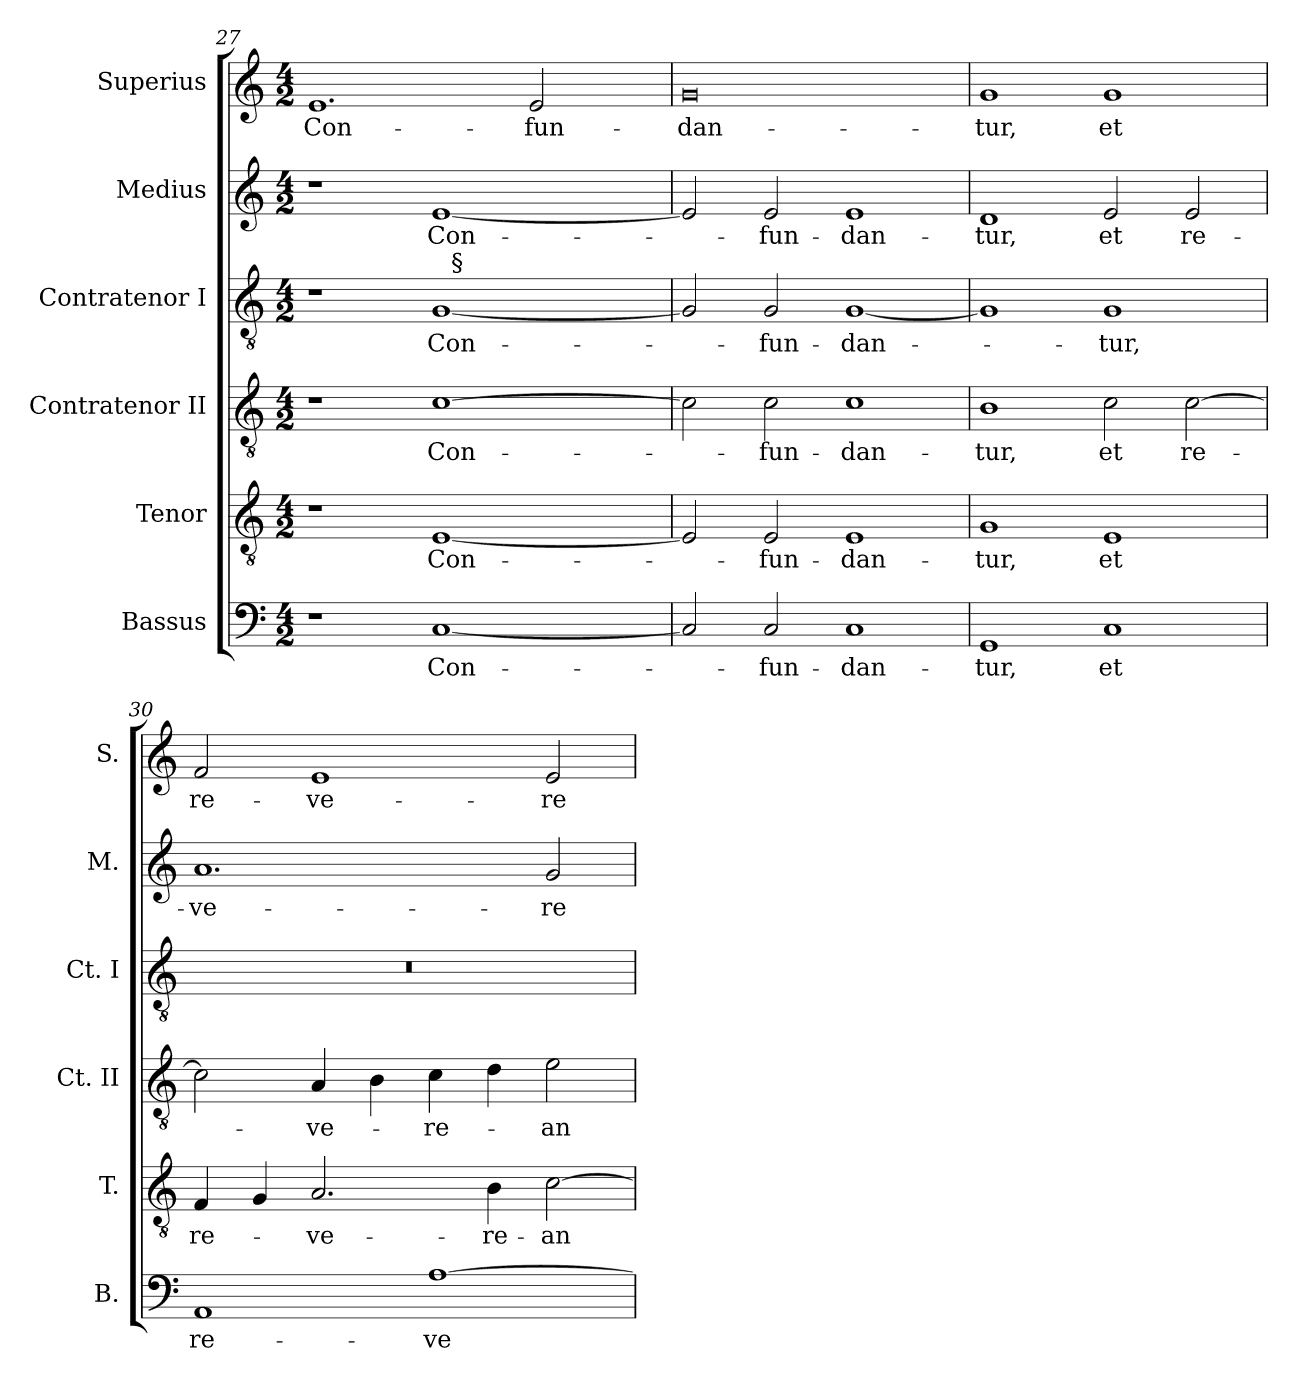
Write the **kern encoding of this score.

**kern	**text	**kern	**text	**kern	**text	**kern	**text	**kern	**text	**kern	**text
*part6	*part6	*part5	*part5	*part4	*part4	*part3	*part3	*part2	*part2	*part1	*part1
*staff6	*staff6	*staff5	*staff5	*staff4	*staff4	*staff3	*staff3	*staff2	*staff2	*staff1	*staff1
*I"Bassus	*	*I"Tenor	*	*I"Contratenor II	*	*I"Contratenor I	*	*I"Medius	*	*I"Superius	*
*I'B.	*	*I'T.	*	*I'Ct. II	*	*I'Ct. I	*	*I'M.	*	*I'S.	*
*clefF4	*	*clefGv2	*	*clefGv2	*	*clefGv2	*	*clefG2	*	*clefG2	*
*	*	*ITrd7c12	*	*ITrd7c12	*	*ITrd7c12	*	*	*	*	*
*k[]	*	*k[]	*	*k[]	*	*k[]	*	*k[]	*	*k[]	*
*C:	*	*C:	*	*C:	*	*C:	*	*C:	*	*C:	*
*M4/2	*	*M4/2	*	*M4/2	*	*M4/2	*	*M4/2	*	*M4/2	*
=27	=27	=27	=27	=27	=27	=27	=27	=27	=27	=27	=27
!	!	!	!	!	!	!	!	!	!	!	!LO:LY:b:color=#000000
*	*	*	*	*	*	*^	*	*	*	*	*
1r	.	1r	.	1r	.	1r	1ryy	.	1r	.	1.ei	Con-
!	!LO:LY:b:color=#000000	!	!	!	!	!	!	!	!	!	!	!
!	!	!	!LO:LY:b:color=#000000	!	!	!	!	!	!	!	!	!
!	!	!	!	!	!LO:LY:b:color=#000000	!	!	!	!	!	!	!
!	!	!	!	!	!	!	!	!LO:LY:b:color=#000000	!	!	!	!
!	!	!	!	!	!	!	!	!	!	!LO:LY:b:color=#000000	!	!
[<1Ci	Con-	[<1EEi	Con-	[>1Ci	Con-	[<1GGi	32ryy	Con-	[<1ei	Con-	.	.
.	.	.	.	.	.	.	256ryy	.	.	.	.	.
!	!	!	!	!	!	!	!LO:TX:a:t=§	!	!	!	!	!
.	.	.	.	.	.	.	2ryy	.	.	.	.	.
!	!	!	!	!	!	!	!	!	!	!	!	!LO:LY:b:color=#000000
.	.	.	.	.	.	.	.	.	.	.	2ei/	-fun-
.	.	.	.	.	.	.	4ryy	.	.	.	.	.
.	.	.	.	.	.	.	8ryy	.	.	.	.	.
.	.	.	.	.	.	.	16ryy	.	.	.	.	.
.	.	.	.	.	.	.	64..ryy	.	.	.	.	.
*	*	*	*	*	*	*v	*v	*	*	*	*	*
=28	=28	=28	=28	=28	=28	=28	=28	=28	=28	=28	=28
*	*	*	*	*	*	*^	*	*	*	*	*
!	!	!	!	!	!	!	!	!	!	!	!	!LO:LY:b:color=#000000
*	*	*	*	*	*	*v	*v	*	*	*	*	*
2Ci/]	.	2EEi/]	.	2Ci\]	.	2GGi/]	.	2ei/]	.	0gi	-dan-
!	!LO:LY:b:color=#000000	!	!	!	!	!	!	!	!	!	!
!	!	!	!LO:LY:b:color=#000000	!	!	!	!	!	!	!	!
!	!	!	!	!	!LO:LY:b:color=#000000	!	!	!	!	!	!
!	!	!	!	!	!	!	!LO:LY:b:color=#000000	!	!	!	!
!	!	!	!	!	!	!	!	!	!LO:LY:b:color=#000000	!	!
2Ci/	-fun-	2EEi/	-fun-	2Ci\	-fun-	2GGi/	-fun-	2ei/	-fun-	.	.
!	!LO:LY:b:color=#000000	!	!	!	!	!	!	!	!	!	!
!	!	!	!LO:LY:b:color=#000000	!	!	!	!	!	!	!	!
!	!	!	!	!	!LO:LY:b:color=#000000	!	!	!	!	!	!
!	!	!	!	!	!	!	!LO:LY:b:color=#000000	!	!	!	!
!	!	!	!	!	!	!	!	!	!LO:LY:b:color=#000000	!	!
1Ci	-dan-	1EEi	-dan-	1Ci	-dan-	[<1GGi	-dan-	1ei	-dan-	.	.
=29	=29	=29	=29	=29	=29	=29	=29	=29	=29	=29	=29
!	!LO:LY:b:color=#000000	!	!	!	!	!	!	!	!	!	!
!	!	!	!LO:LY:b:color=#000000	!	!	!	!	!	!	!	!
!	!	!	!	!	!LO:LY:b:color=#000000	!	!	!	!	!	!
!	!	!	!	!	!	!	!	!	!LO:LY:b:color=#000000	!	!
!	!	!	!	!	!	!	!	!	!	!	!LO:LY:b:color=#000000
1GGi	-tur,	1GGi	-tur,	1BBi	-tur,	1GGi]	.	1di	-tur,	1gi	-tur,
!	!LO:LY:b:color=#000000	!	!	!	!	!	!	!	!	!	!
!	!	!	!LO:LY:b:color=#000000	!	!	!	!	!	!	!	!
!	!	!	!	!	!LO:LY:b:color=#000000	!	!	!	!	!	!
!	!	!	!	!	!	!	!LO:LY:b:color=#000000	!	!	!	!
!	!	!	!	!	!	!	!	!	!LO:LY:b:color=#000000	!	!
!	!	!	!	!	!	!	!	!	!	!	!LO:LY:b:color=#000000
1Ci	et	1EEi	et	2Ci\	et	1GGi	-tur,	2ei/	et	1gi	et
!	!	!	!	!	!LO:LY:b:color=#000000	!	!	!	!	!	!
!	!	!	!	!	!	!	!	!	!LO:LY:b:color=#000000	!	!
.	.	.	.	[>2Ci\	re-	.	.	2ei/	re-	.	.
=30	=30	=30	=30	=30	=30	=30	=30	=30	=30	=30	=30
!	!LO:LY:b:color=#000000	!	!	!	!	!	!	!	!	!	!
!	!	!	!LO:LY:b:color=#000000	!	!	!LO:N:vis=1	!	!	!	!	!
!	!	!	!	!	!	!	!	!	!LO:LY:b:color=#000000	!	!
!	!	!	!	!	!	!	!	!	!	!	!LO:LY:b:color=#000000
1AAi	re-	4FFi/	re-	2Ci\]	.	0r	.	1.ai	-ve-	2fi/	re-
.	.	4GGi/	.	.	.	.	.	.	.	.	.
!	!	!	!LO:LY:b:color=#000000	!	!	!	!	!	!	!	!
!	!	!	!	!	!LO:LY:b:color=#000000	!	!	!	!	!	!
!	!	!	!	!	!	!	!	!	!	!	!LO:LY:b:color=#000000
.	.	2.AAi/	-ve-	4AAi/	-ve-	.	.	.	.	1ei	-ve-
.	.	.	.	4BBi\	.	.	.	.	.	.	.
!	!LO:LY:b:color=#000000	!	!	!	!	!	!	!	!	!	!
!	!	!	!	!	!LO:LY:b:color=#000000	!	!	!	!	!	!
[>1Ai	-ve-	.	.	4Ci\	-re-	.	.	.	.	.	.
!	!	!	!LO:LY:b:color=#000000	!	!	!	!	!	!	!	!
.	.	4BBi\	-re-	4Di\	.	.	.	.	.	.	.
!	!	!	!LO:LY:b:color=#000000	!	!	!	!	!	!	!	!
!	!	!	!	!	!LO:LY:b:color=#000000	!	!	!	!	!	!
!	!	!	!	!	!	!	!	!	!LO:LY:b:color=#000000	!	!
!	!	!	!	!	!	!	!	!	!	!	!LO:LY:b:color=#000000
.	.	[>2Ci\	-an-	2Ei\	-an-	.	.	2gi/	-re-	2ei/	-re-
=	=	=	=	=	=	=	=	=	=	=	=
*-	*-	*-	*-	*-	*-	*-	*-	*-	*-	*-	*-
